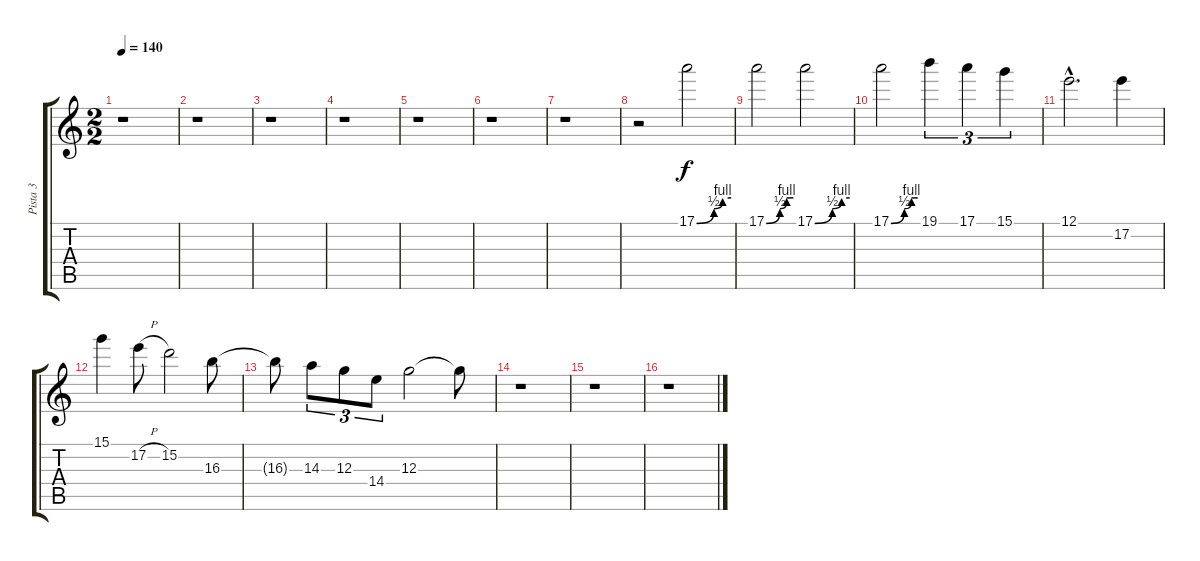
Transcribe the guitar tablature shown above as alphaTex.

\track ("Pista 3" "Pista 3") {instrument distortionguitar}
\staff {score tabs}
\tuning (E4 B3 G3 D3 A2 E2) {hide}
\ts (2 2)
\tempo 140
\clef g2
\ks c
r.1{dy f} |
r.1 |
r.1 |
r.1 |
r.1 |
r.1 |
r.1 |
r.2 17.1{be (custom 0 0 30 2 45 4 60 4)}.2 |
17.1{be (custom 0 0 30 2 45 4 60 4)}.2 17.1{be (custom 0 0 30 2 46 4 60 4)}.2 |
17.1{be (custom 0 0 30 2 46 4 60 4)}.2 19.1.4{tu (3 2)} 17.1.4{tu (3 2)} 15.1.4{tu (3 2)} |
12.1{hac}.2{d} 17.2.4 |
15.1.4 17.2{h}.8 15.2.2 16.3.8 |
16.3{t}.8 14.3.8{tu (3 2)} 12.3.8{tu (3 2)} 14.4.8{tu (3 2)} 12.3.2 12.3{t}.8 |
r.1 |
r.1 |
r.1
